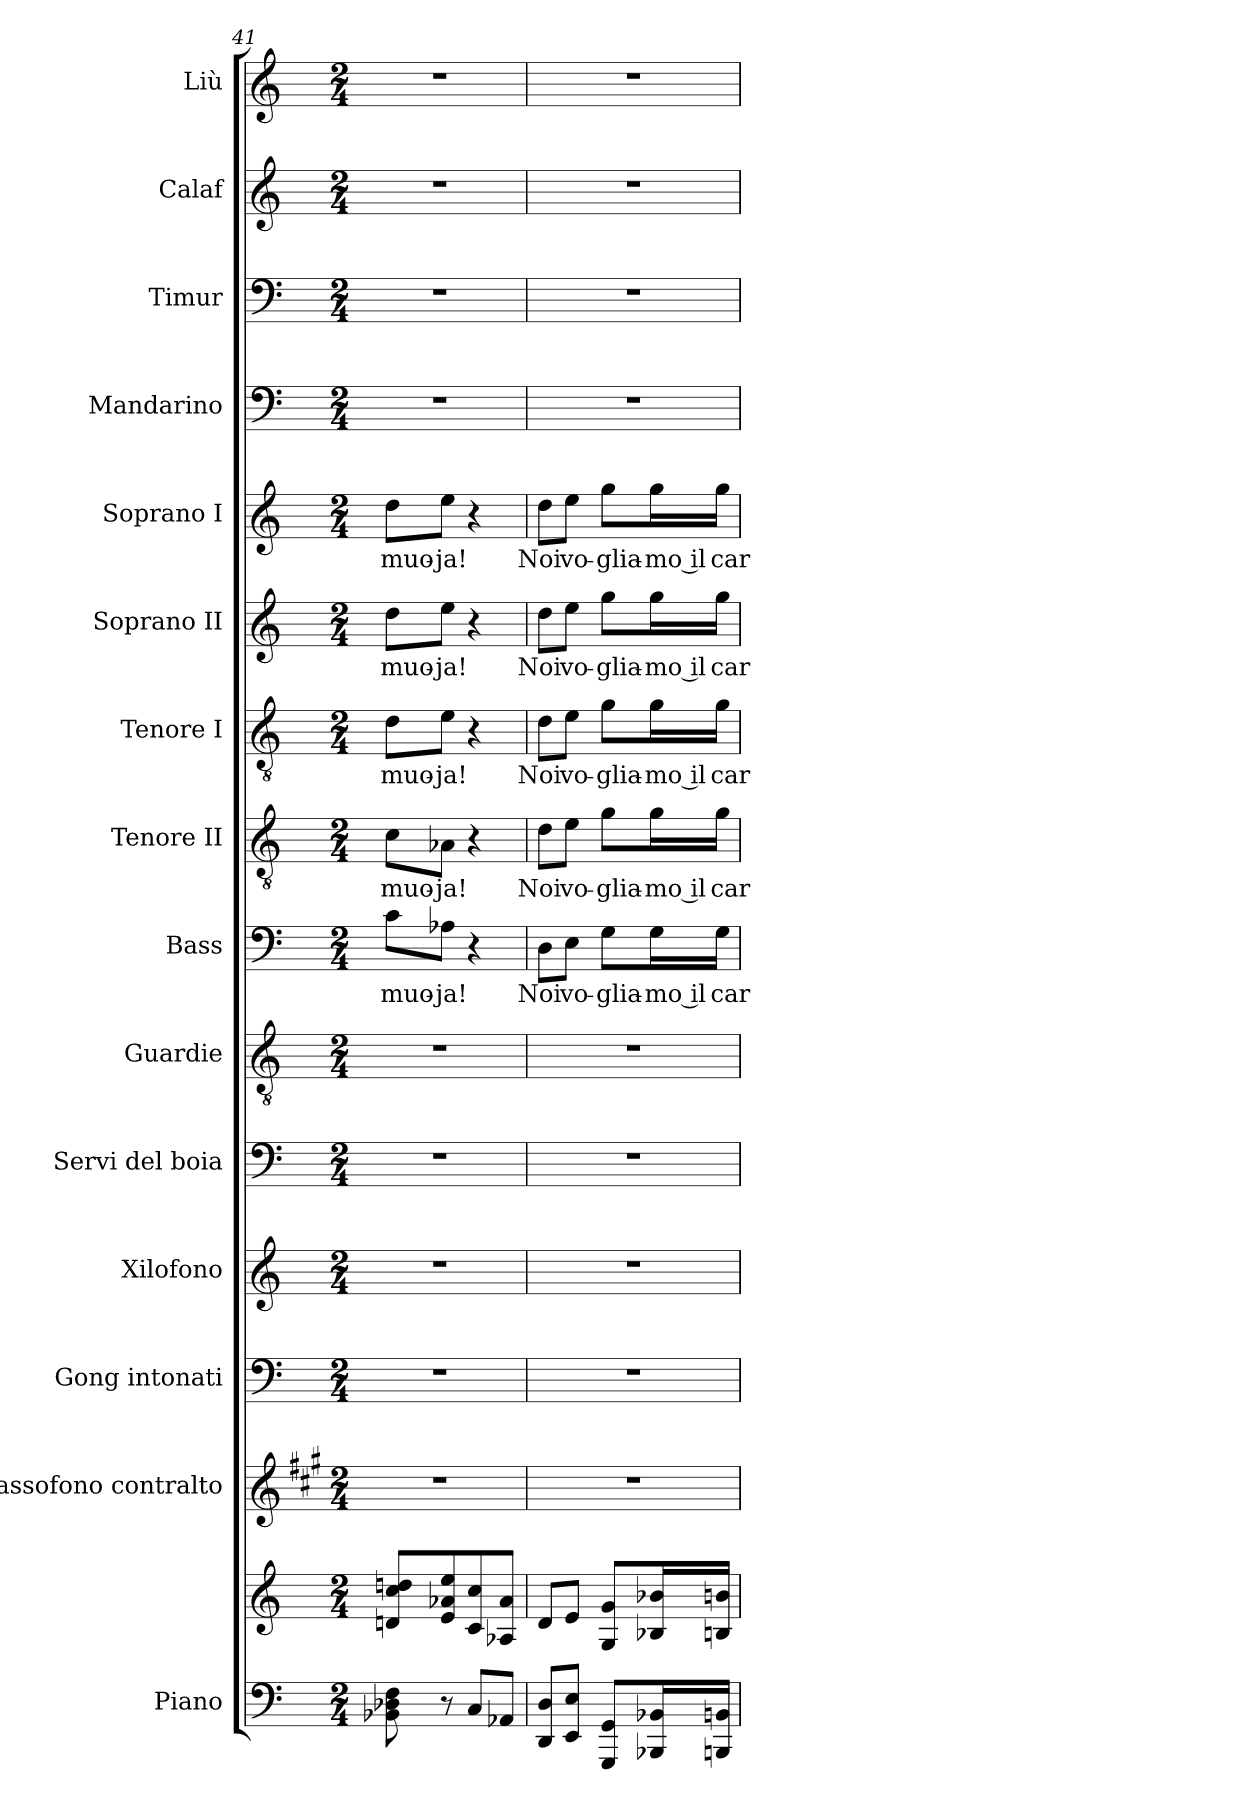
**kern	**kern	**kern	**kern	**kern	**kern	**kern	**kern	**text	**kern	**text	**kern	**text	**kern	**text	**kern	**text	**kern	**kern	**kern	**kern
*part15	*part15	*part14	*part13	*part12	*part11	*part10	*part9	*part9	*part8	*part8	*part7	*part7	*part6	*part6	*part5	*part5	*part4	*part3	*part2	*part1
*staff16	*staff15	*staff14	*staff13	*staff12	*staff11	*staff10	*staff9	*staff9	*staff8	*staff8	*staff7	*staff7	*staff6	*staff6	*staff5	*staff5	*staff4	*staff3	*staff2	*staff1
*I"Piano	*	*I"Sassofono contralto	*I"Gong intonati	*I"Xilofono	*I"Servi del boia	*I"Guardie	*I"Bass	*	*I"Tenore II	*	*I"Tenore I	*	*I"Soprano II	*	*I"Soprano I	*	*I"Mandarino	*I"Timur	*I"Calaf	*I"Liù
*I'Pno.	*	*	*I'Gong int.	*I'Xil.	*I'Ser.B.	*I'G.	*I'B.	*	*I'T. II	*	*I'T. I	*	*I'S. II	*	*I'S. I	*	*I'M.	*I'T.	*I'C.	*I'L.
*clefF4	*clefG2	*clefG2	*clefF4	*clefG2	*clefF4	*clefGv2	*clefF4	*	*clefGv2	*	*clefGv2	*	*clefG2	*	*clefG2	*	*clefF4	*clefF4	*clefG2	*clefG2
*	*	*ITrd5c9	*	*ITrd-7c-12	*	*	*	*	*	*	*	*	*	*	*	*	*	*	*	*
*k[]	*k[]	*k[]	*k[]	*k[]	*k[]	*k[]	*k[]	*	*k[]	*	*k[]	*	*k[]	*	*k[]	*	*k[]	*k[]	*k[]	*k[]
*M2/4	*M2/4	*M2/4	*M2/4	*M2/4	*M2/4	*M2/4	*M2/4	*	*M2/4	*	*M2/4	*	*M2/4	*	*M2/4	*	*M2/4	*M2/4	*M2/4	*M2/4
=41	=41	=41	=41	=41	=41	=41	=41	=41	=41	=41	=41	=41	=41	=41	=41	=41	=41	=41	=41	=41
!	!	!	!	!	!	!	!	!LO:LY:b	!	!LO:LY:b	!	!LO:LY:b	!	!LO:LY:b	!	!LO:LY:b	!	!	!	!
8BB-X\ 8D-X\ 8F\	8dn/ 8cc/ 8ddn/L	2r	2r	2r	2r	2r	8c\L	muo-	8c\L	muo-	8d\L	muo-	8dd\L	muo-	8dd\L	muo-	2r	2r	2r	2r
!	!	!	!	!	!	!	!	!LO:LY:b	!	!LO:LY:b	!	!LO:LY:b	!	!LO:LY:b	!	!LO:LY:b	!	!	!	!
8r	8e/ 8a-X/ 8ee/	.	.	.	.	.	8A-X\J	-ja!	8A-X\J	-ja!	8e\J	-ja!	8ee\J	-ja!	8ee\J	-ja!	.	.	.	.
8C/L	8c/ 8cc/	.	.	.	.	.	4r	.	4r	.	4r	.	4r	.	4r	.	.	.	.	.
8AA-X/J	8A-X/ 8a-/J	.	.	.	.	.	.	.	.	.	.	.	.	.	.	.	.	.	.	.
=42	=42	=42	=42	=42	=42	=42	=42	=42	=42	=42	=42	=42	=42	=42	=42	=42	=42	=42	=42	=42
!	!	!	!	!	!	!	!	!LO:LY:b	!	!LO:LY:b	!	!LO:LY:b	!	!LO:LY:b	!	!LO:LY:b	!	!	!	!
8DD/ 8D/L	8d/L	2r	2r	2r	2r	2r	8D\L	Noi	8d\L	Noi	8d\L	Noi	8dd\L	Noi	8dd\L	Noi	2r	2r	2r	2r
!	!	!	!	!	!	!	!	!LO:LY:b	!	!LO:LY:b	!	!LO:LY:b	!	!LO:LY:b	!	!LO:LY:b	!	!	!	!
8EE/ 8E/J	8e/J	.	.	.	.	.	8E\J	vo-	8e\J	vo-	8e\J	vo-	8ee\J	vo-	8ee\J	vo-	.	.	.	.
!	!	!	!	!	!	!	!	!LO:LY:b	!	!LO:LY:b	!	!LO:LY:b	!	!LO:LY:b	!	!LO:LY:b	!	!	!	!
8GGG/ 8GG/L	8G/ 8g/L	.	.	.	.	.	8G\L	-glia-	8g\L	-glia-	8g\L	-glia-	8gg\L	-glia-	8gg\L	-glia-	.	.	.	.
!	!	!	!	!	!	!	!	!LO:LY:b	!	!LO:LY:b	!	!LO:LY:b	!	!LO:LY:b	!	!LO:LY:b	!	!	!	!
16BBB-X/ 16BB-X/L	16B-X/ 16b-X/L	.	.	.	.	.	16G\L	-mo il	16g\L	-mo il	16g\L	-mo il	16gg\L	-mo il	16gg\L	-mo il	.	.	.	.
!	!	!	!	!	!	!	!	!LO:LY:b	!	!LO:LY:b	!	!LO:LY:b	!	!LO:LY:b	!	!LO:LY:b	!	!	!	!
16BBBn/ 16BBn/JJ	16Bn/ 16bn/JJ	.	.	.	.	.	16G\JJ	car-	16g\JJ	car-	16g\JJ	car-	16gg\JJ	car-	16gg\JJ	car-	.	.	.	.
=	=	=	=	=	=	=	=	=	=	=	=	=	=	=	=	=	=	=	=	=
*-	*-	*-	*-	*-	*-	*-	*-	*-	*-	*-	*-	*-	*-	*-	*-	*-	*-	*-	*-	*-
